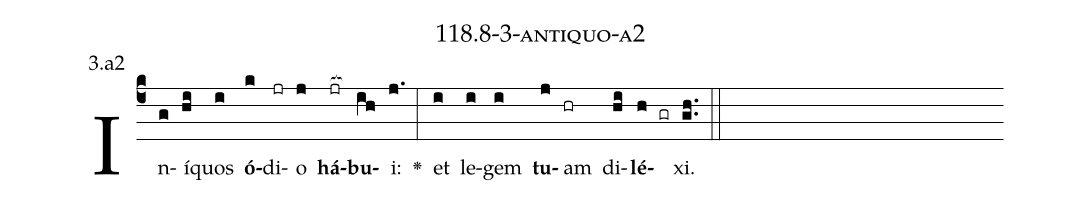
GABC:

name: 118.8-3-antiquo-a2;
annotation: 3.a2;
%%
(c4)In(g)í(hi)quos(i) <b>ó</b>(k)di(jr)o(j) <b>há</b>(jr[ocb:1{])<b>bu</b>(ih[ocb:0}])i:(j.) <v>\greheightstar</v>(:) et(i) le(i)gem(i) <b>tu</b>(j)am(hr) di(hi)<b>lé</b>(h gr)xi.(gh..) (::)


%E(i) u(i) o(j) u(hi) a(h) e.(gh..) (::)
